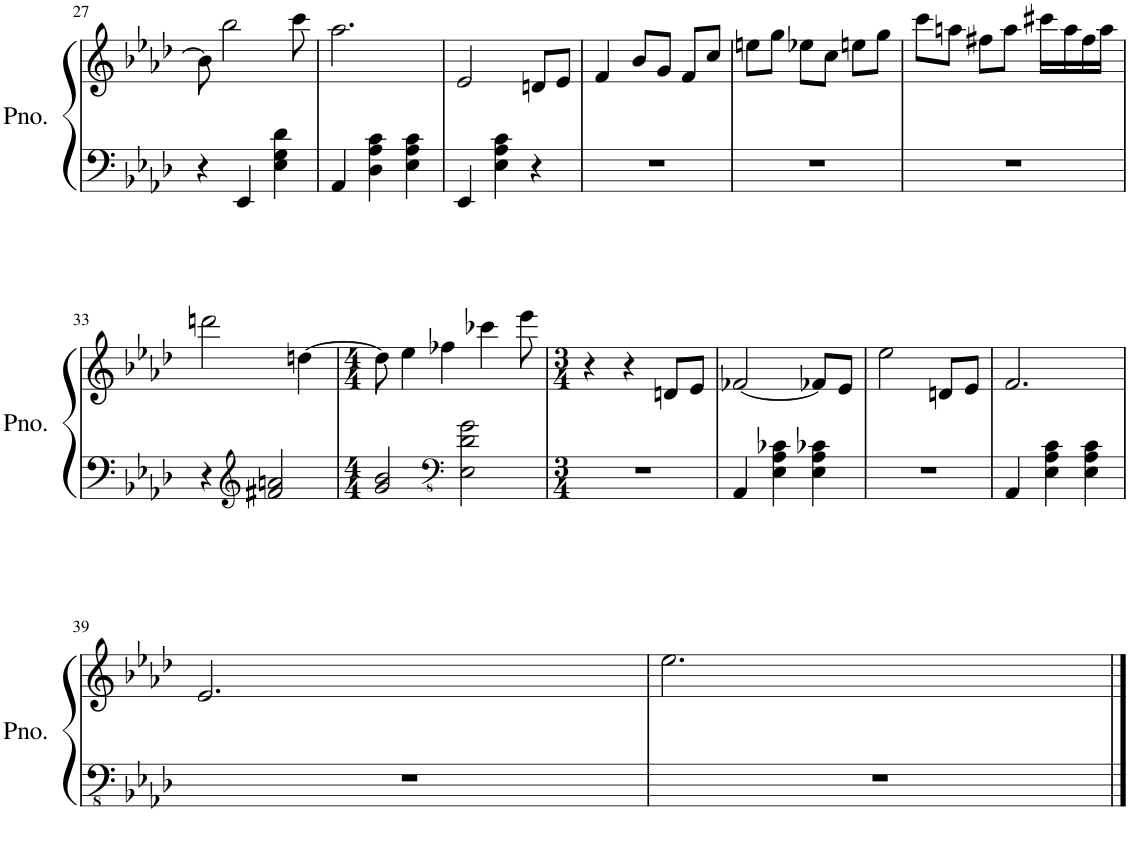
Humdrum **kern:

**kern	**kern
*part1	*part1
*staff2	*staff1
*I"Piano	*
*I'Pno.	*
!!LO:PB:g=z
*clefF4	*clefG2
*k[b-e-a-d-]	*k[b-e-a-d-]
*M3/4	*M3/4
=27	=27
4r	8b\]
.	2bb-\
4EE-/	.
4E-\ 4G\ 4d-\	.
.	8ccc\
=28	=28
4AA-/	2.aa-\
4D-\ 4A-\ 4c\	.
4E-\ 4A-\ 4c\	.
=29	=29
4EE-/	2e-/
4E-\ 4A-\ 4c\	.
4r	8dn/L
.	8e-/J
=30	=30
2.r	4f/
.	8b-/L
.	8g/J
.	8f/L
.	8cc/J
=31	=31
2.r	8een\L
.	8gg\J
.	8ee-X\L
.	8cc\J
.	8een\L
.	8gg\J
=32	=32
2.r	8ccc\L
.	8aan\J
.	8ff#X\L
.	8aa\J
.	16ccc#X\LL
.	16aa\
.	16ff#\
.	16aa\JJ
!!LO:LB:g=z
=33	=33
4r	2dddn\
*clefG2	*
2f#X/ 2an/	.
.	[4ddn\
=34	=34
*M4/4	*M4/4
2g/ 2b-/	8dd\]
.	4ee-\
.	4ff-X\
*clefFv4	*
2EE-\ 2D-\ 2G\	.
.	4ccc-X\
.	8eee-\
=35	=35
*M3/4	*M3/4
2.r	4r
.	4r
.	8dn/L
.	8e-/J
=36	=36
4AAA-/	[2f-X/
4EE-\ 4AA-\ 4C-X\	.
4EE-\ 4AA-\ 4C-X\	8f-X/L]
.	8e-/J
=37	=37
2.r	2ee-\
.	8dn/L
.	8e-/J
=38	=38
4AAA-/	2.f/
4EE-\ 4AA-\ 4C\	.
4EE-\ 4AA-\ 4C\	.
!!LO:LB:g=z
=39	=39
2.r	2.e-/
=40	=40
2.r	2.ee-\
==	==
*-	*-
